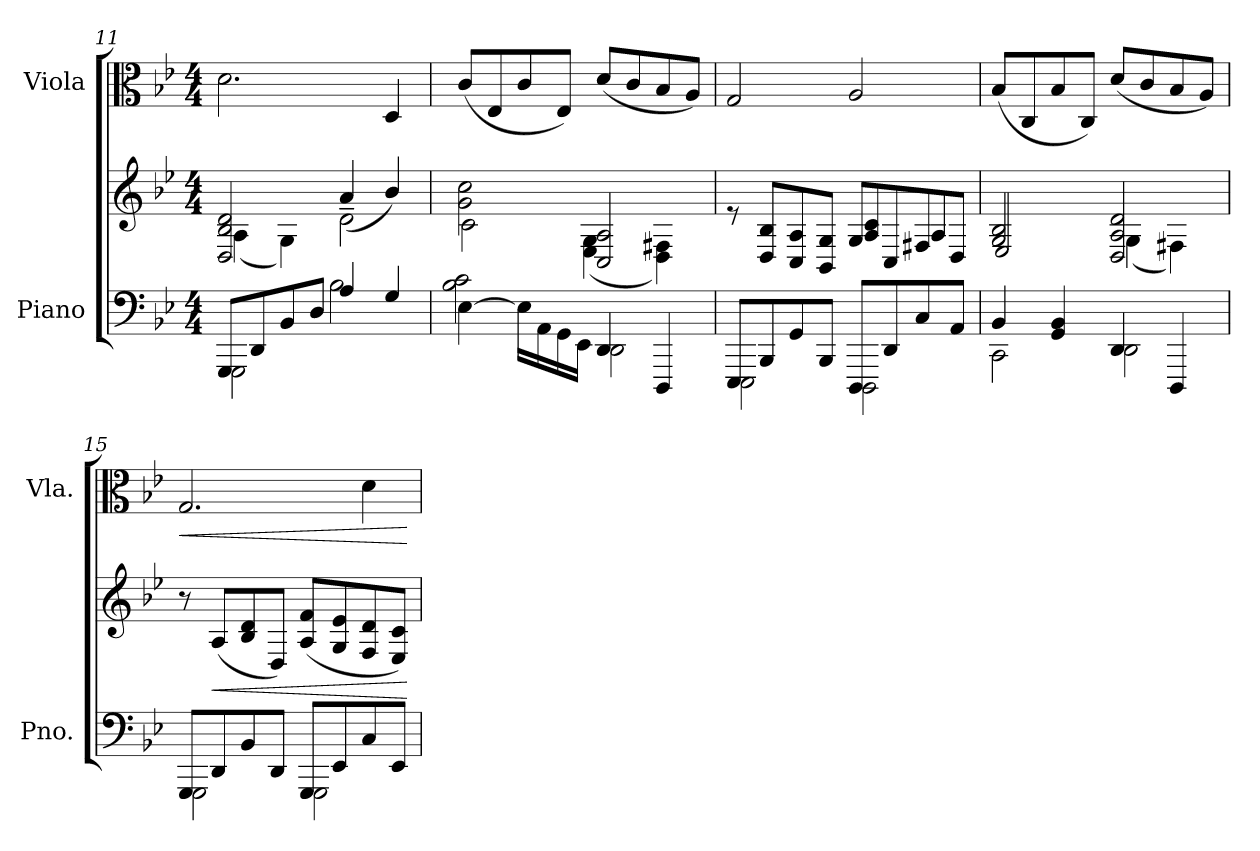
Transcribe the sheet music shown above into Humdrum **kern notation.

**kern	**kern	**dynam	**kern	**dynam
*part2	*part2	*part2	*part1	*part1
*staff3	*staff2	*staff2/3	*staff1	*staff1
*I"Piano	*	*	*I"Viola	*
*I'Pno.	*	*	*I'Vla.	*
*clefF4	*clefG2	*	*clefC3	*
*k[b-e-]	*k[b-e-]	*	*k[b-e-]	*
*M4/4	*M4/4	*	*M4/4	*
=11	=11	=11	=11	=11
*^	*^	*	*	*
8GGG/L	2GGG\	2D/ 2B-/ 2d/	(4A\	.	2.d\	.
8DD/	.	.	.	.	.	.
8BB-/	.	.	4G\)	.	.	.
8D/J	.	.	.	.	.	.
4A/	2B-\	2d\	(4a~/	.	.	.
4G/	.	.	4b-/)	.	4D/	.
!!LO:LB:g=z
=12	=12	=12	=12	=12	=12	=12
[4E-\	2B-\ 2c\	2g\ 2cc\	2c\	.	(8c/L	.
.	.	.	.	.	8E-/	.
16E-\LL]	.	.	.	.	8c/	.
16AA\	.	.	.	.	.	.
16GG\	.	.	.	.	8E-/J)	.
16EE-\JJ	.	.	.	.	.	.
4DD/	2DD\	2C/ 2A/	(4E-\ 4G\	.	(8d/L	.
.	.	.	.	.	8c/	.
4DDD/	.	.	4D\ 4F#X\)	.	8B-/	.
.	.	.	.	.	8A/J)	.
=13	=13	=13	=13	=13	=13	=13
8EEE-/L	2EEE-\	8re	2ryy	.	2G/	.
8BBB-/	.	8D/ 8B-/L	.	.	.	.
8GG/	.	8C/ 8A/	.	.	.	.
8BBB-/J	.	8BB-/ 8G/J	.	.	.	.
8DDD/L	2DDD\	8G/L	4A/ 4c/	.	2A/	.
8DD/	.	8C/	.	.	.	.
8C/	.	8F#X/	4A/	.	.	.
8AA/J	.	8D/J	.	.	.	.
=14	=14	=14	=14	=14	=14	=14
4BB-/	2CC\	2G/ 2B-/	2E-/	.	(8B-/L	.
.	.	.	.	.	8C/	.
4GG/ 4BB-/	.	.	.	.	8B-/	.
.	.	.	.	.	8C/J)	.
4DD/	2DD\	2D/ 2A/ 2d/	(4G\	.	(8d/L	.
.	.	.	.	.	8c/	.
4DDD/	.	.	4F#X\)	.	8B-/	.
.	.	.	.	.	8A/J)	.
*	*	*v	*v	*	*	*
!!LO:PB:g=z
=15	=15	=15	=15	=15	=15
!	!	!	!	!	!LO:HP:b
8GGG/L	2GGG\	8r	.	2.G/	<
!	!	!	!LO:HP:b	!	!
8DD/	.	(8A/L	<	.	.
8BB-/	.	8B-/ 8d/	.	.	.
8DD/J	.	8D/J)	.	.	.
8GGG/L	2GGG\	(8A/ 8f/L	.	.	.
8EE-/	.	8G/ 8e-/	.	.	.
8C/	.	8F/ 8d/	.	4d\	.
8EE-/J	.	8E-/ 8c/J)	.	.	.
*v	*v	*	*	*	*
.	.	[	.	[
=	=	=	=	=
*-	*-	*-	*-	*-
